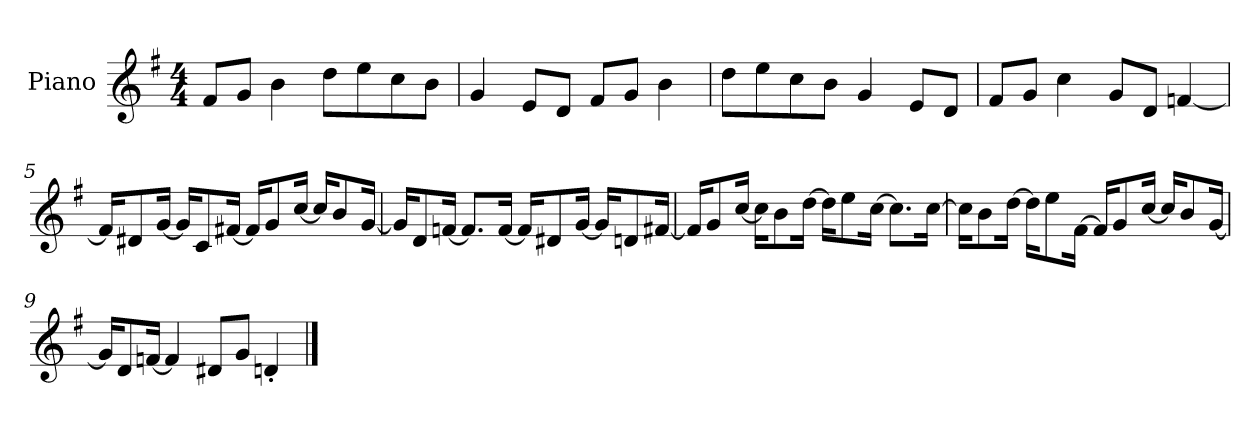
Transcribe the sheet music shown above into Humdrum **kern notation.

**kern
*part1
*staff1
*I"Piano
*I'P-no
*clefG2
*k[f#]
*M4/4
*MM90
=1
8f#/L
8g/J
4b\
8dd\L
8ee\
8cc\
8b\J
=2
4g/
8e/L
8d/J
8f#/L
8g/J
4b\
=3
8dd\L
8ee\
8cc\
8b\J
4g/
8e/L
8d/J
=4
8f#/L
8g/J
4cc\
8g/L
8d/J
[4fn/
=5
16f/KL]
8d#X/
[16g/Jk
16g/KL]
8c/
[16f#X/Jk
16f#/KL]
8g/
[16cc/Jk
16cc/KL]
8b/
[16g/Jk
!!LO:LB:g=z
=6
16g/KL]
8d/
[16fn/Jk
8.f/L]
[16f/Jk
16f/KL]
8d#X/
[16g/Jk
16g/KL]
8dn/
[16f#X/Jk
=7
16f#/KL]
8g/
[16cc/Jk
16cc\KL]
8b\
[16dd\Jk
16dd\KL]
8ee\
[16cc\Jk
8.cc\L]
[16cc\Jk
=8
16cc\KL]
8b\
[16dd\Jk
16dd\KL]
8ee\
[16f#\Jk
16f#/KL]
8g/
[16cc/Jk
16cc/KL]
8b/
[16g/Jk
!!LO:LB:g=z
=9
16g/KL]
8d/
[16fn/Jk
4f/]
8d#X/L
8g/J
4dn'/
==
*-
